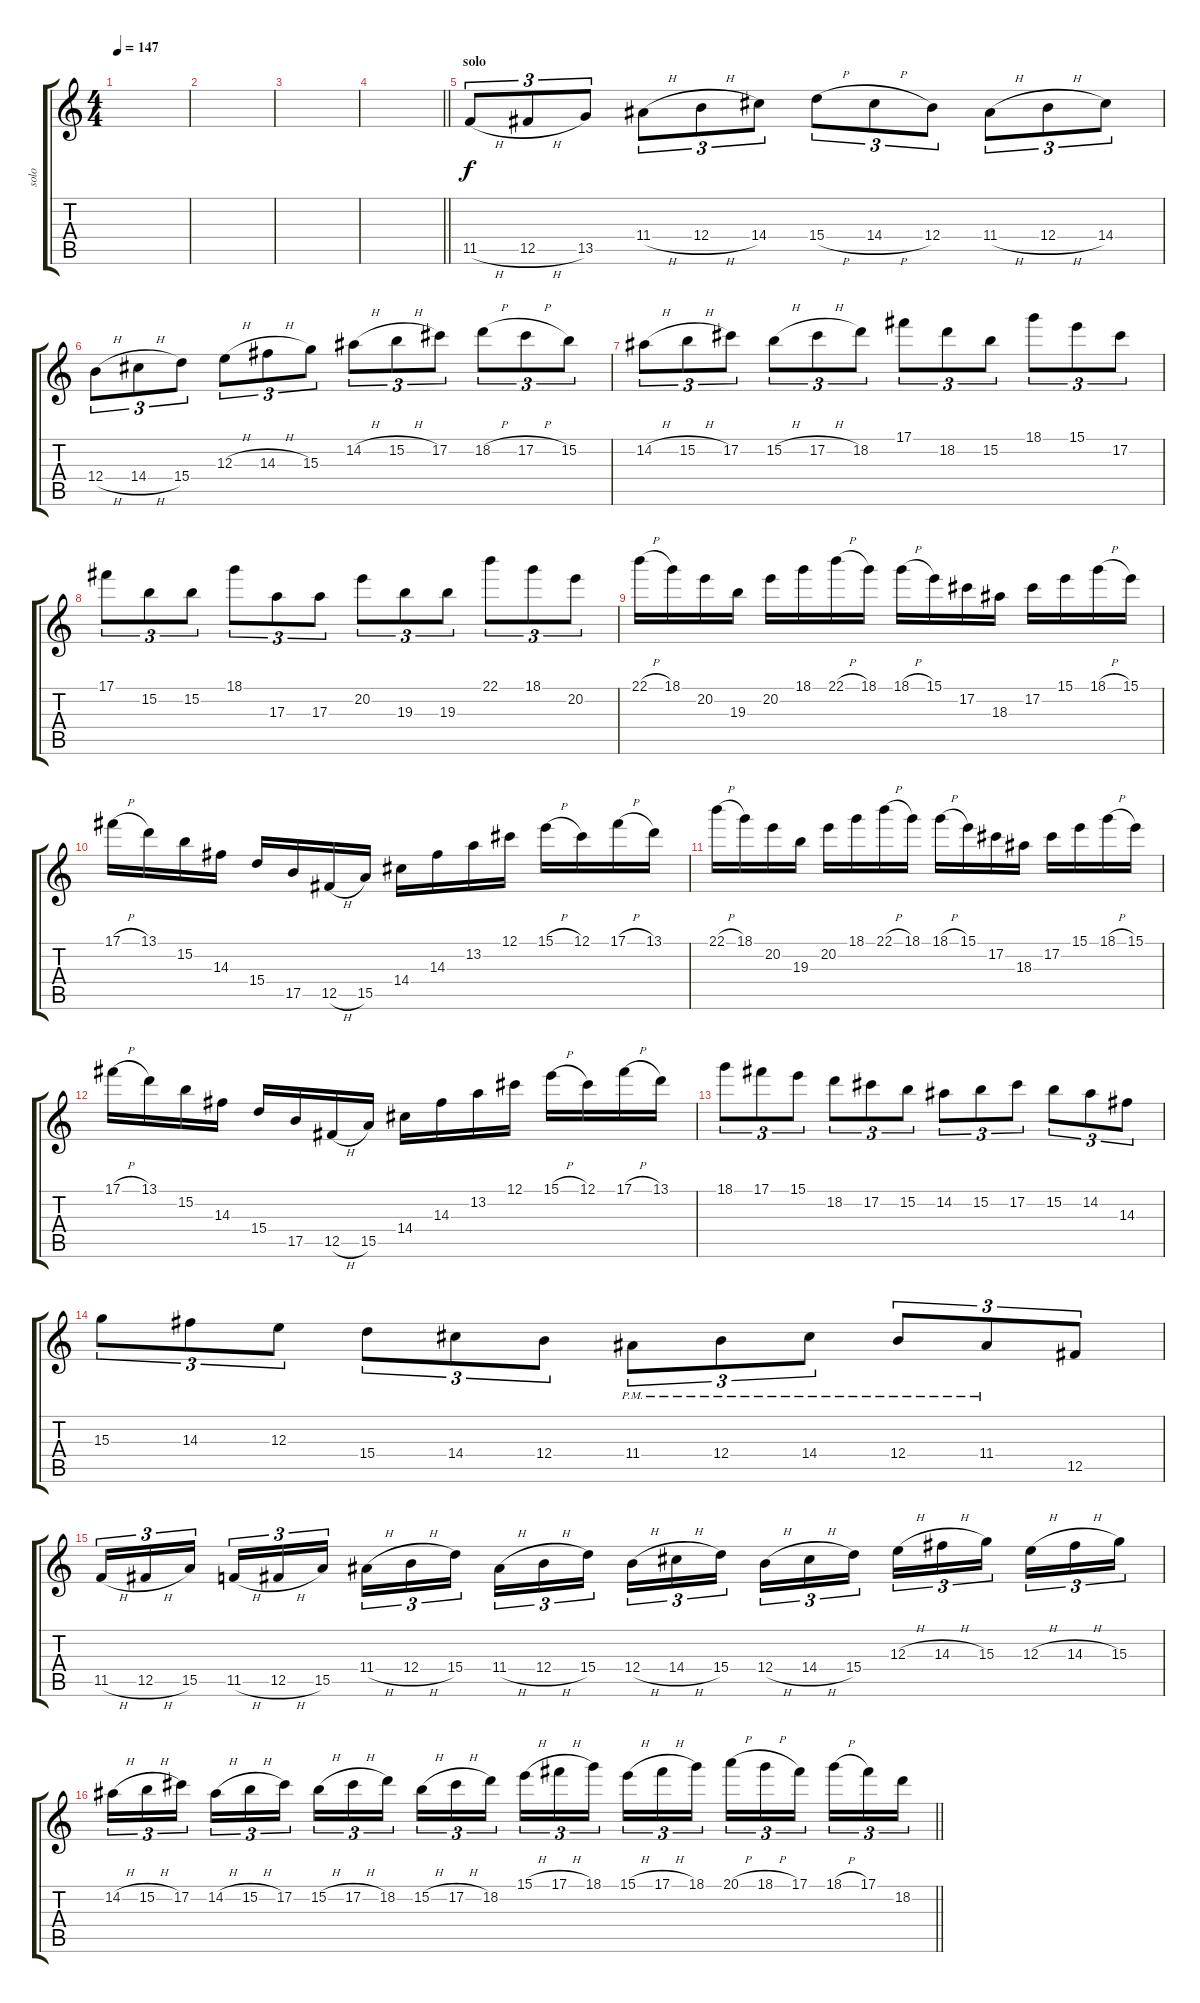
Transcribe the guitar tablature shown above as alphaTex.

\track ("solo" "solo") {instrument distortionguitar}
\staff {score tabs}
\tuning (Db4 Ab3 E3 B2 Gb2 B1) {hide}
\ts (4 4)
\section ("" "")
\tempo 147
\clef g2
\ks c
|
|
|
\barLineRight lightlight
|
\section ("" "solo")
11.5{h}.8{tu (3 2) volume 16} 12.5{h}.8{tu (3 2)} 13.5.8{tu (3 2)} 11.4{h}.8{tu (3 2)} 12.4{h}.8{tu (3 2)} 14.4.8{tu (3 2)} 15.4{h}.8{tu (3 2)} 14.4{h}.8{tu (3 2)} 12.4.8{tu (3 2)} 11.4{h}.8{tu (3 2)} 12.4{h}.8{tu (3 2)} 14.4.8{tu (3 2)} |
12.4{h}.8{tu (3 2)} 14.4{h}.8{tu (3 2)} 15.4.8{tu (3 2)} 12.3{h}.8{tu (3 2)} 14.3{h}.8{tu (3 2)} 15.3.8{tu (3 2)} 14.2{h}.8{tu (3 2)} 15.2{h}.8{tu (3 2)} 17.2.8{tu (3 2)} 18.2{h}.8{tu (3 2)} 17.2{h}.8{tu (3 2)} 15.2.8{tu (3 2)} |
14.2{h}.8{tu (3 2)} 15.2{h}.8{tu (3 2)} 17.2.8{tu (3 2)} 15.2{h}.8{tu (3 2)} 17.2{h}.8{tu (3 2)} 18.2.8{tu (3 2)} 17.1.8{tu (3 2)} 18.2.8{tu (3 2)} 15.2.8{tu (3 2)} 18.1.8{tu (3 2)} 15.1.8{tu (3 2)} 17.2.8{tu (3 2)} |
17.1.8{tu (3 2)} 15.2.8{tu (3 2)} 15.2.8{tu (3 2)} 18.1.8{tu (3 2)} 17.3.8{tu (3 2)} 17.3.8{tu (3 2)} 20.2.8{tu (3 2)} 19.3.8{tu (3 2)} 19.3.8{tu (3 2)} 22.1.8{tu (3 2)} 18.1.8{tu (3 2)} 20.2.8{tu (3 2)} |
22.1{h}.16 18.1.16 20.2.16 19.3.16 20.2.16 18.1.16 22.1{h}.16 18.1.16 18.1{h}.16 15.1.16 17.2.16 18.3.16 17.2.16 15.1.16 18.1{h}.16 15.1.16 |
17.1{h}.16 13.1.16 15.2.16 14.3.16 15.4.16 17.5.16 12.5{h}.16 15.5.16 14.4.16 14.3.16 13.2.16 12.1.16 15.1{h}.16 12.1.16 17.1{h}.16 13.1.16 |
22.1{h}.16 18.1.16 20.2.16 19.3.16 20.2.16 18.1.16 22.1{h}.16 18.1.16 18.1{h}.16 15.1.16 17.2.16 18.3.16 17.2.16 15.1.16 18.1{h}.16 15.1.16 |
17.1{h}.16 13.1.16 15.2.16 14.3.16 15.4.16 17.5.16 12.5{h}.16 15.5.16 14.4.16 14.3.16 13.2.16 12.1.16 15.1{h}.16 12.1.16 17.1{h}.16 13.1.16 |
18.1.8{tu (3 2)} 17.1.8{tu (3 2)} 15.1.8{tu (3 2)} 18.2.8{tu (3 2)} 17.2.8{tu (3 2)} 15.2.8{tu (3 2)} 14.2.8{tu (3 2)} 15.2.8{tu (3 2)} 17.2.8{tu (3 2)} 15.2.8{tu (3 2)} 14.2.8{tu (3 2)} 14.3.8{tu (3 2)} |
15.3.8{tu (3 2)} 14.3.8{tu (3 2)} 12.3.8{tu (3 2)} 15.4.8{tu (3 2)} 14.4.8{tu (3 2)} 12.4.8{tu (3 2)} 11.4{pm}.8{tu (3 2)} 12.4{pm}.8{tu (3 2)} 14.4{pm}.8{tu (3 2)} 12.4{pm}.8{tu (3 2)} 11.4{pm}.8{tu (3 2)} 12.5.8{tu (3 2)} |
11.5{h}.16{tu (3 2)} 12.5{h}.16{tu (3 2)} 15.5.16{tu (3 2) beam splitsecondary} 11.5{h}.16{tu (3 2)} 12.5{h}.16{tu (3 2)} 15.5.16{tu (3 2)} 11.4{h}.16{tu (3 2)} 12.4{h}.16{tu (3 2)} 15.4.16{tu (3 2) beam splitsecondary} 11.4{h}.16{tu (3 2)} 12.4{h}.16{tu (3 2)} 15.4.16{tu (3 2)} 12.4{h}.16{tu (3 2)} 14.4{h}.16{tu (3 2)} 15.4.16{tu (3 2) beam splitsecondary} 12.4{h}.16{tu (3 2)} 14.4{h}.16{tu (3 2)} 15.4.16{tu (3 2)} 12.3{h}.16{tu (3 2)} 14.3{h}.16{tu (3 2)} 15.3.16{tu (3 2) beam splitsecondary} 12.3{h}.16{tu (3 2)} 14.3{h}.16{tu (3 2)} 15.3.16{tu (3 2)} |
\barLineRight lightlight
14.2{h}.16{tu (3 2)} 15.2{h}.16{tu (3 2)} 17.2.16{tu (3 2) beam splitsecondary} 14.2{h}.16{tu (3 2)} 15.2{h}.16{tu (3 2)} 17.2.16{tu (3 2)} 15.2{h}.16{tu (3 2)} 17.2{h}.16{tu (3 2)} 18.2.16{tu (3 2) beam splitsecondary} 15.2{h}.16{tu (3 2)} 17.2{h}.16{tu (3 2)} 18.2.16{tu (3 2)} 15.1{h}.16{tu (3 2)} 17.1{h}.16{tu (3 2)} 18.1.16{tu (3 2) beam splitsecondary} 15.1{h}.16{tu (3 2)} 17.1{h}.16{tu (3 2)} 18.1.16{tu (3 2)} 20.1{h}.16{tu (3 2)} 18.1{h}.16{tu (3 2)} 17.1.16{tu (3 2) beam splitsecondary} 18.1{h}.16{tu (3 2)} 17.1.16{tu (3 2)} 18.2.16{tu (3 2)}
